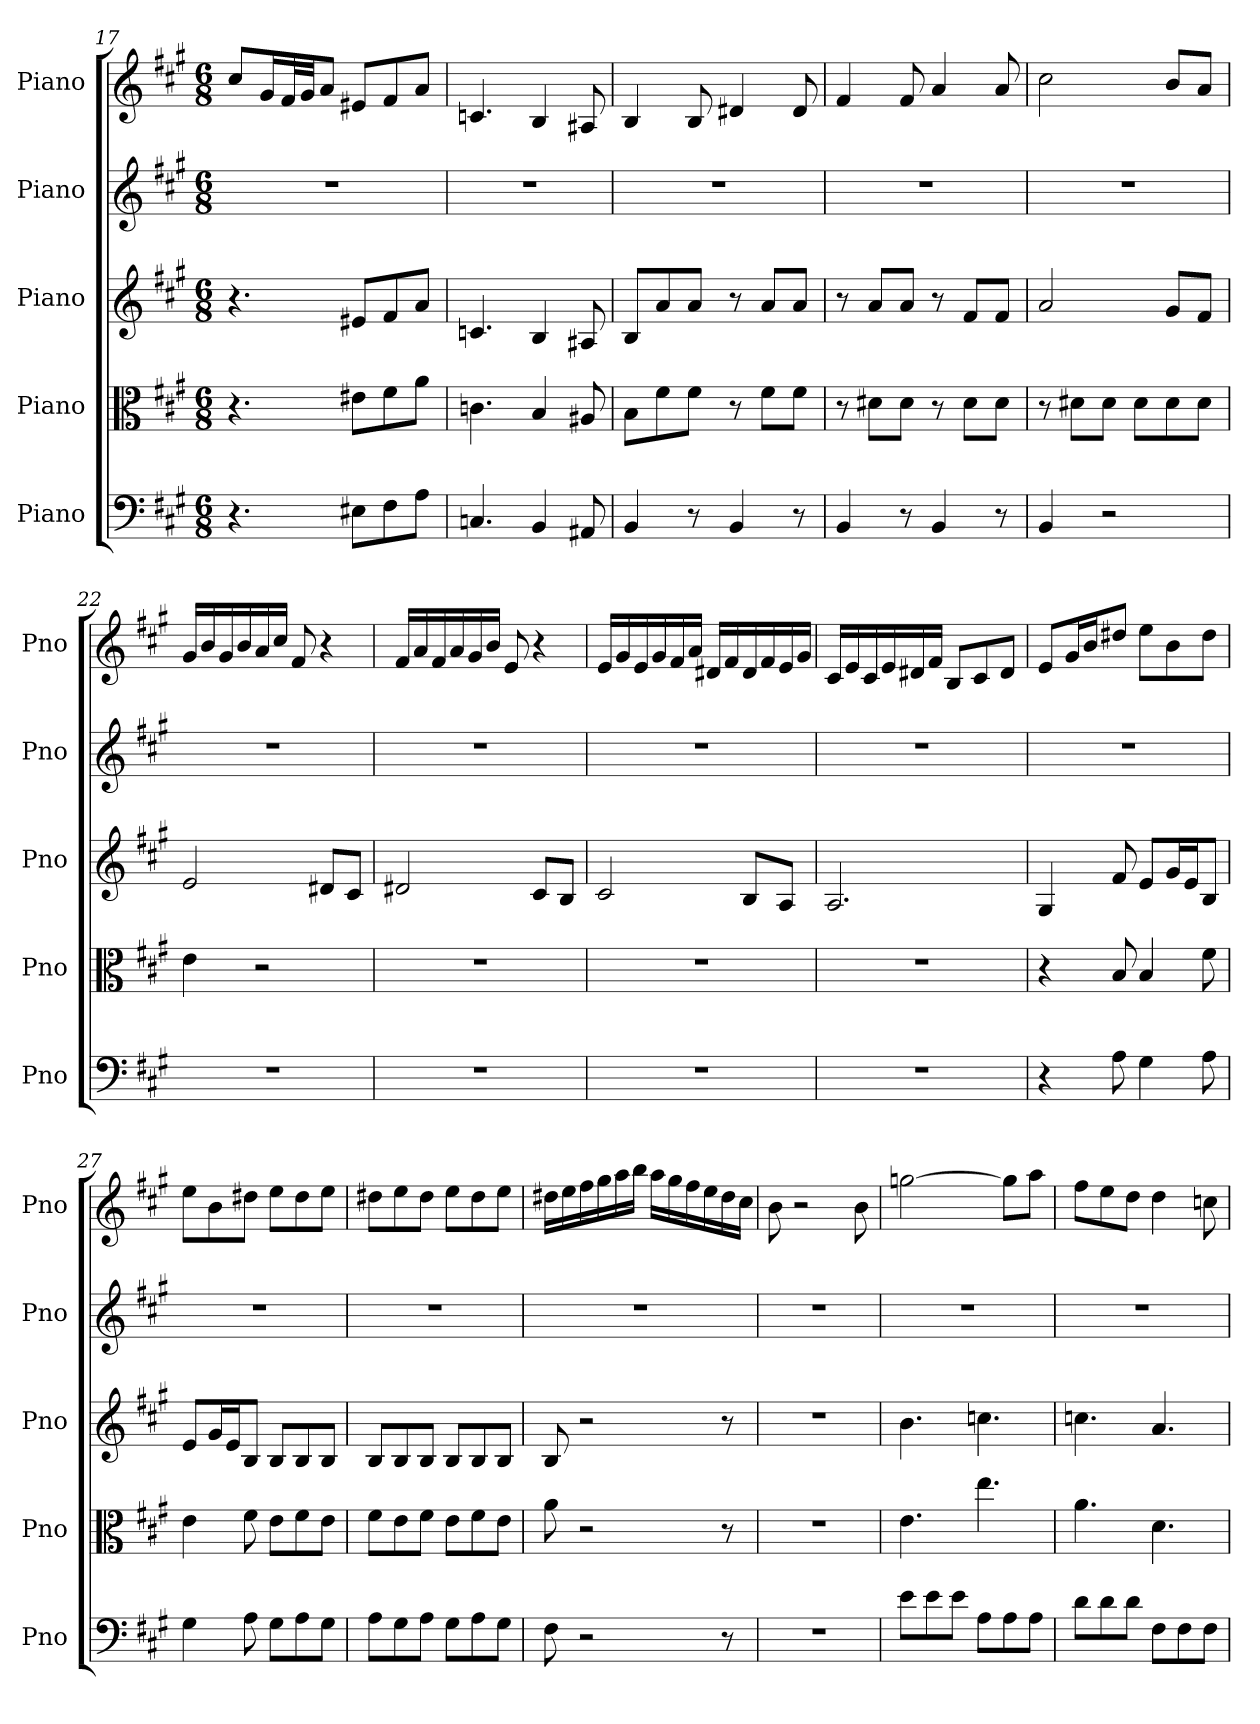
**kern	**kern	**kern	**kern	**kern
*part5	*part4	*part3	*part2	*part1
*staff5	*staff4	*staff3	*staff2	*staff1
*I"Piano	*I"Piano	*I"Piano	*I"Piano	*I"Piano
*I'Pno	*I'Pno	*I'Pno	*I'Pno	*I'Pno
*clefF4	*clefC3	*clefG2	*clefG2	*clefG2
*k[f#c#g#]	*k[f#c#g#]	*k[f#c#g#]	*k[f#c#g#]	*k[f#c#g#]
*M6/8	*M6/8	*M6/8	*M6/8	*M6/8
=17	=17	=17	=17	=17
4.r	4.r	4.r	2.r	8cc#/L
.	.	.	.	16g#/L
.	.	.	.	32f#/L
.	.	.	.	32g#/JJ
.	.	.	.	8a/J
8E#X\L	8e#X\L	8e#X/L	.	8e#X/L
8F#\	8f#\	8f#/	.	8f#/
8A\J	8a\J	8a/J	.	8a/J
!!LO:PB:g=z
=18	=18	=18	=18	=18
4.Cn/	4.cn\	4.cn/	2.r	4.cn/
4BB/	4B/	4B/	.	4B/
8AA#X/	8A#X/	8A#X/	.	8A#X/
=19	=19	=19	=19	=19
4BB/	8B\L	8B/L	2.r	4B/
.	8f#\	8a/	.	.
8r	8f#\J	8a/J	.	8B/
4BB/	8r	8r	.	4d#X/
.	8f#\L	8a/L	.	.
8r	8f#\J	8a/J	.	8d#/
=20	=20	=20	=20	=20
4BB/	8r	8r	2.r	4f#/
.	8d#X\L	8a/L	.	.
8r	8d#\J	8a/J	.	8f#/
4BB/	8r	8r	.	4a/
.	8d#\L	8f#/L	.	.
8r	8d#\J	8f#/J	.	8a/
=21	=21	=21	=21	=21
4BB/	8r	2a/	2.r	2cc#\
.	8d#X\L	.	.	.
2r	8d#\J	.	.	.
.	8d#\L	.	.	.
.	8d#\	8g#/L	.	8b/L
.	8d#\J	8f#/J	.	8a/J
=22	=22	=22	=22	=22
2.r	4e\	2e/	2.r	16g#/LL
.	.	.	.	16b/
.	.	.	.	16g#/
.	.	.	.	16b/
.	2r	.	.	16a/
.	.	.	.	16cc#/JJ
.	.	.	.	8f#/
.	.	8d#X/L	.	4r
.	.	8c#/J	.	.
!!LO:LB:g=z
=23	=23	=23	=23	=23
2.r	2.r	2d#X/	2.r	16f#/LL
.	.	.	.	16a/
.	.	.	.	16f#/
.	.	.	.	16a/
.	.	.	.	16g#/
.	.	.	.	16b/JJ
.	.	.	.	8e/
.	.	8c#/L	.	4r
.	.	8B/J	.	.
=24	=24	=24	=24	=24
2.r	2.r	2c#/	2.r	16e/LL
.	.	.	.	16g#/
.	.	.	.	16e/
.	.	.	.	16g#/
.	.	.	.	16f#/
.	.	.	.	16a/JJ
.	.	.	.	16d#X/LL
.	.	.	.	16f#/
.	.	8B/L	.	16d#/
.	.	.	.	16f#/
.	.	8A/J	.	16e/
.	.	.	.	16g#/JJ
=25	=25	=25	=25	=25
2.r	2.r	2.A/	2.r	16c#/LL
.	.	.	.	16e/
.	.	.	.	16c#/
.	.	.	.	16e/
.	.	.	.	16d#X/
.	.	.	.	16f#/JJ
.	.	.	.	8B/L
.	.	.	.	8c#/
.	.	.	.	8d#/J
=26	=26	=26	=26	=26
4r	4r	4G#/	2.r	8e/L
.	.	.	.	16g#/L
.	.	.	.	16b/J
8A\	8B/	8f#/	.	8dd#X/J
4G#\	4B/	8e/L	.	8ee\L
.	.	16g#/L	.	8b\
.	.	16e/J	.	.
8A\	8f#\	8B/J	.	8dd#\J
!!LO:PB:g=z
=27	=27	=27	=27	=27
4G#\	4e\	8e/L	2.r	8ee\L
.	.	16g#/L	.	8b\
.	.	16e/J	.	.
8A\	8f#\	8B/J	.	8dd#X\J
8G#\L	8e\L	8B/L	.	8ee\L
8A\	8f#\	8B/	.	8dd#\
8G#\J	8e\J	8B/J	.	8ee\J
=28	=28	=28	=28	=28
8A\L	8f#\L	8B/L	2.r	8dd#X\L
8G#\	8e\	8B/	.	8ee\
8A\J	8f#\J	8B/J	.	8dd#\J
8G#\L	8e\L	8B/L	.	8ee\L
8A\	8f#\	8B/	.	8dd#\
8G#\J	8e\J	8B/J	.	8ee\J
=29	=29	=29	=29	=29
8F#\	8a\	8B/	2.r	16dd#X\LL
.	.	.	.	16ee\
2r	2r	2r	.	16ff#\
.	.	.	.	16gg#\
.	.	.	.	16aa\
.	.	.	.	16bb\JJ
.	.	.	.	16aa\LL
.	.	.	.	16gg#\
.	.	.	.	16ff#\
.	.	.	.	16ee\
8r	8r	8r	.	16dd#\
.	.	.	.	16cc#\JJ
=30	=30	=30	=30	=30
2.r	2.r	2.r	2.r	8b\
.	.	.	.	2r
.	.	.	.	8b\
=31	=31	=31	=31	=31
8e\L	4.e\	4.b\	2.r	[2ggn\
8e\	.	.	.	.
8e\J	.	.	.	.
8A\L	4.ee\	4.ccn\	.	.
8A\	.	.	.	8gg\L]
8A\J	.	.	.	8aa\J
!!LO:LB:g=z
=32	=32	=32	=32	=32
8d\L	4.a\	4.ccn\	2.r	8ff#\L
8d\	.	.	.	8ee\
8d\J	.	.	.	8dd\J
8F#\L	4.d\	4.a/	.	4dd\
8F#\	.	.	.	.
8F#\J	.	.	.	8ccn\
=	=	=	=	=
*-	*-	*-	*-	*-
